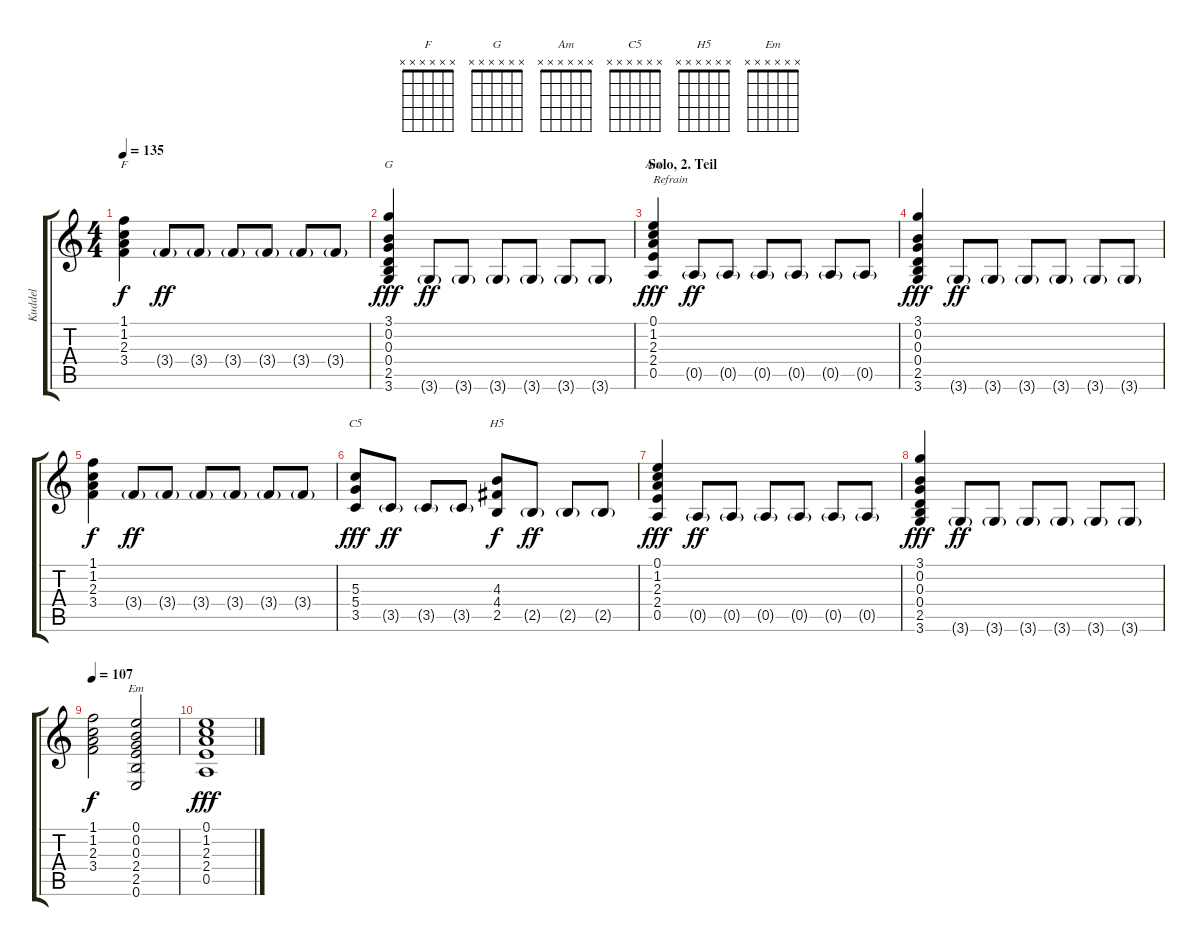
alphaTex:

\track ("Kuddel" "Kuddel") {instrument electricguitarmuted}
\staff {score tabs}
\tuning (E4 B3 G3 D3 A2 E2) {hide}
\chord ("F" x x x x x x)
\chord ("G" x x x x x x)
\chord ("Am" x x x x x x)
\chord ("C5" x x x x x x)
\chord ("H5" x x x x x x)
\chord ("Em" x x x x x x)
\ts (4 4)
\tempo 135
\clef g2
\ks c
(1.1 1.2 2.3 3.4).4{ch "F" dy f} 3.4{g}.8{dy ff} 3.4{g}.8 3.4{g}.8 3.4{g}.8 3.4{g}.8 3.4{g}.8 |
(3.1 0.2 0.3 0.4 2.5 3.6).4{ch "G" dy fff} 3.6{g}.8{dy ff} 3.6{g}.8 3.6{g}.8 3.6{g}.8 3.6{g}.8 3.6{g}.8 |
\section ("" "Solo, 2. Teil")
(0.1 1.2 2.3 2.4 0.5).4{ch "Am" txt "Refrain" dy fff} 0.5{g}.8{dy ff} 0.5{g}.8 0.5{g}.8 0.5{g}.8 0.5{g}.8 0.5{g}.8 |
(3.1 0.2 0.3 0.4 2.5 3.6).4{dy fff} 3.6{g}.8{dy ff} 3.6{g}.8 3.6{g}.8 3.6{g}.8 3.6{g}.8 3.6{g}.8 |
(1.1 1.2 2.3 3.4).4{dy f} 3.4{g}.8{dy ff} 3.4{g}.8 3.4{g}.8 3.4{g}.8 3.4{g}.8 3.4{g}.8 |
(5.3 5.4 3.5).8{ch "C5" dy fff} 3.5{g}.8{dy ff} 3.5{g}.8 3.5{g}.8 (4.3 4.4 2.5).8{ch "H5" dy f} 2.5{g}.8{dy ff} 2.5{g}.8 2.5{g}.8 |
(0.1 1.2 2.3 2.4 0.5).4{dy fff} 0.5{g}.8{dy ff} 0.5{g}.8 0.5{g}.8 0.5{g}.8 0.5{g}.8 0.5{g}.8 |
(3.1 0.2 0.3 0.4 2.5 3.6).4{dy fff} 3.6{g}.8{dy ff} 3.6{g}.8 3.6{g}.8 3.6{g}.8 3.6{g}.8 3.6{g}.8 |
\tempo 107
(1.1 1.2 2.3 3.4).2{dy f} (0.1 0.2 0.3 2.4 2.5 0.6).2{ch "Em"} |
(0.1 1.2 2.3 2.4 0.5).1{dy fff}
